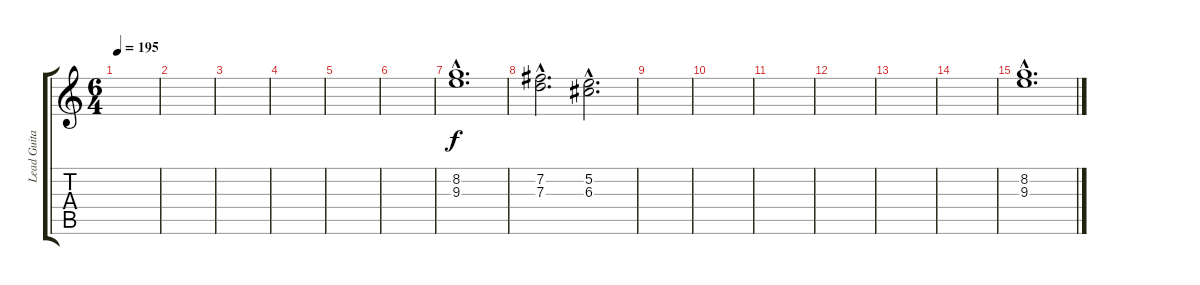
\track ("Lead Guitar II" "Lead Guita") {instrument distortionguitar}
\staff {score tabs}
\tuning (E4 B3 G3 D3 A2 E2) {hide}
\ts (6 4)
\tempo 195
\clef g2
\ks c
|
|
|
|
|
|
(8.2{hac} 9.3{hac}).1{d} |
(7.2{hac} 7.3{hac}).2{d} (5.2{hac} 6.3{hac}).2{d} |
|
|
|
|
|
|
(8.2{hac} 9.3{hac}).1{d}
